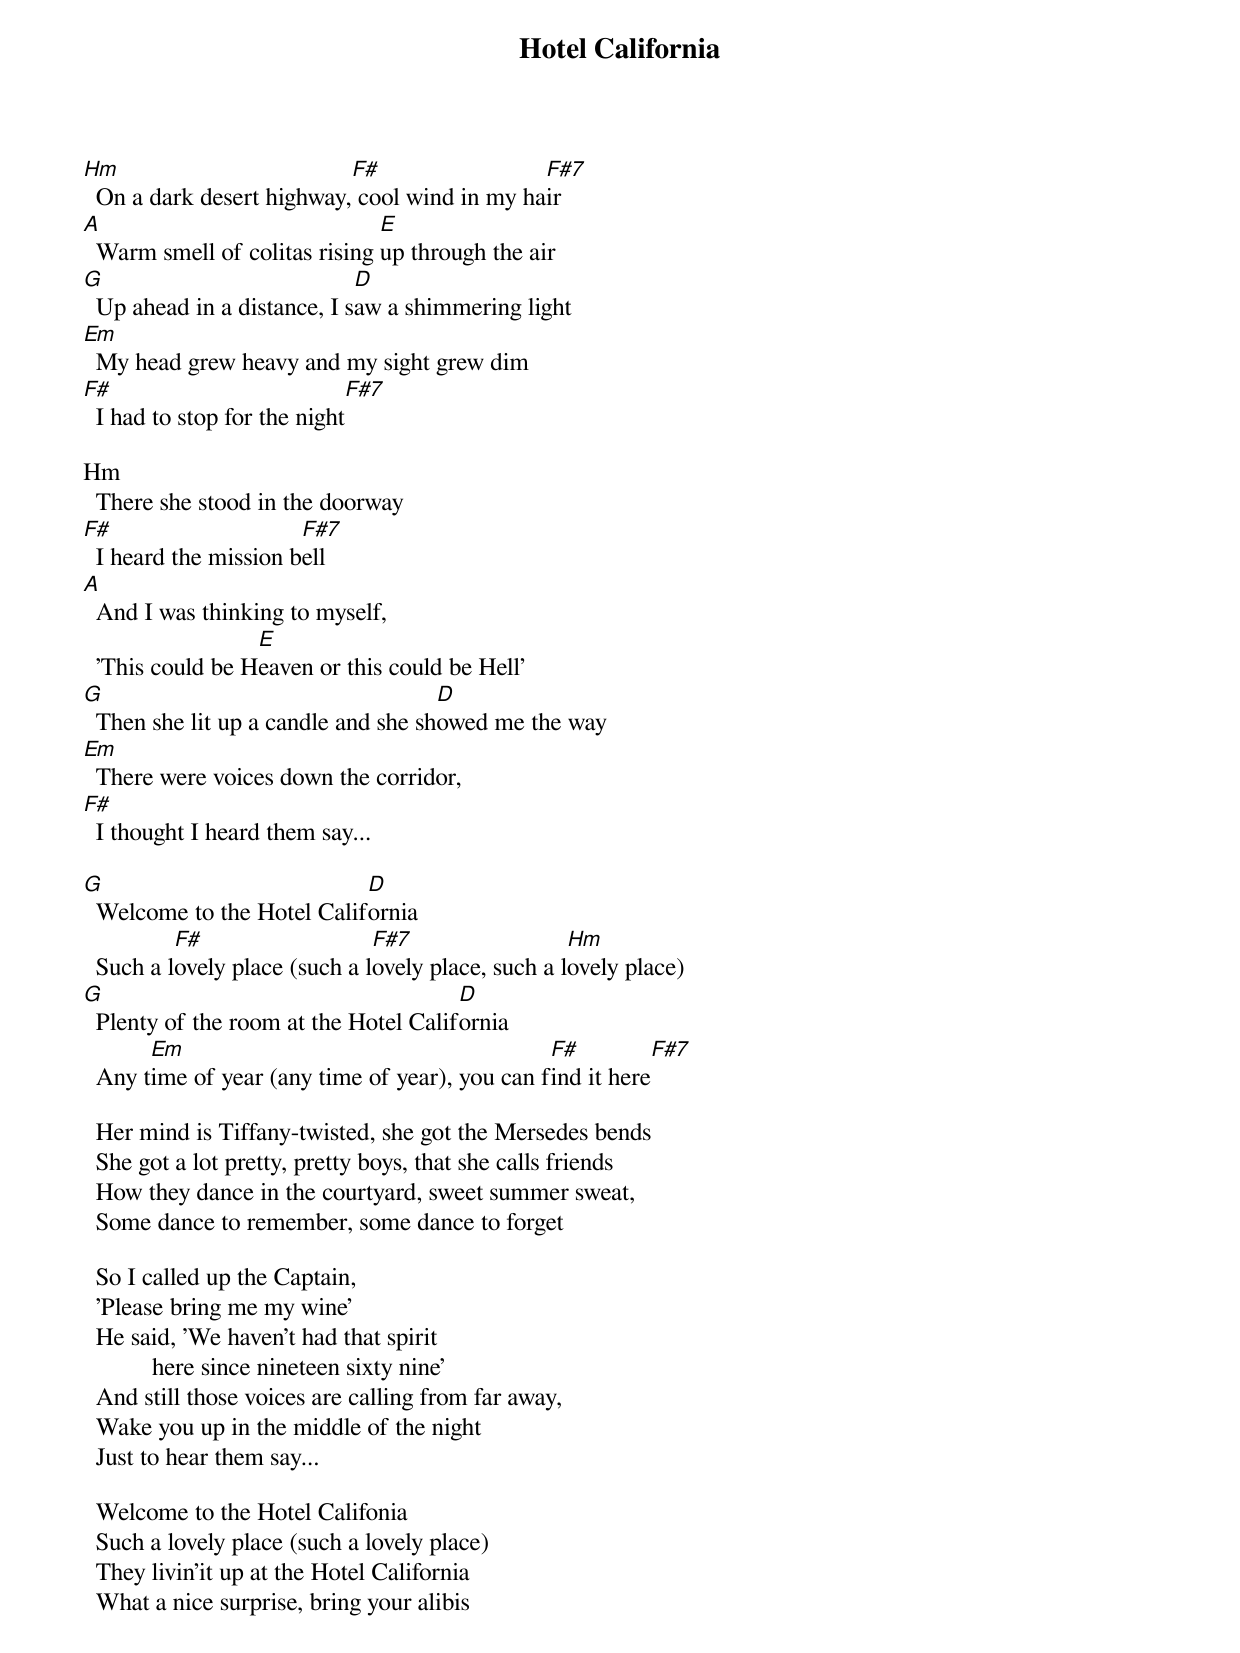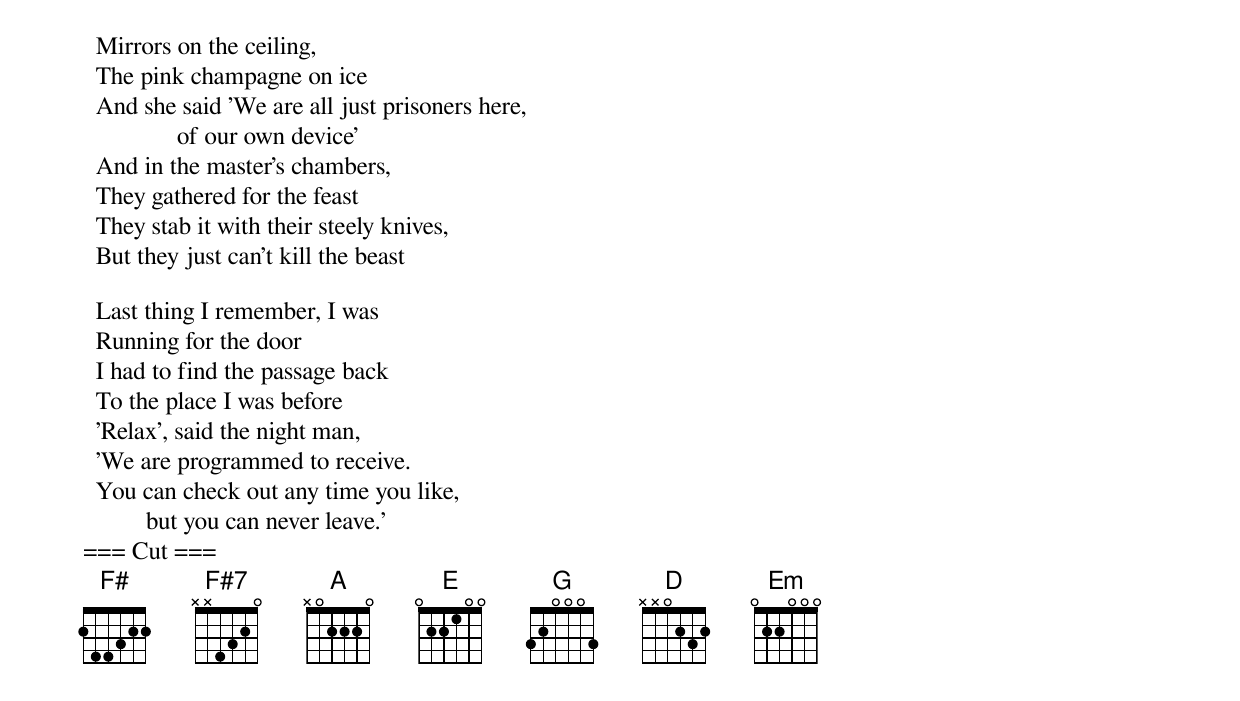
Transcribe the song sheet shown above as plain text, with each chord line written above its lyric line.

                    Hotel California

Hm                         F#                 F#7
  On a dark desert highway, cool wind in my hair
A                              E
  Warm smell of colitas rising up through the air
G                            D
  Up ahead in a distance, I saw a shimmering light
Em
  My head grew heavy and my sight grew dim
F#                           F#7
  I had to stop for the night

Hm
  There she stood in the doorway
F#                     F#7
  I heard the mission bell
A
  And I was thinking to myself,
                  E
  'This could be Heaven or this could be Hell'
G                                    D
  Then she lit up a candle and she showed me the way
Em
  There were voices down the corridor,
F#
  I thought I heard them say...

G                           D
  Welcome to the Hotel California
          F#                   F#7                  Hm
  Such a lovely place (such a lovely place, such a lovely place)
G                                      D
  Plenty of the room at the Hotel California
       Em                                       F#          F#7
  Any time of year (any time of year), you can find it here

  Her mind is Tiffany-twisted, she got the Mersedes bends
  She got a lot pretty, pretty boys, that she calls friends
  How they dance in the courtyard, sweet summer sweat,
  Some dance to remember, some dance to forget

  So I called up the Captain,
  'Please bring me my wine'
  He said, 'We haven't had that spirit
           here since nineteen sixty nine'
  And still those voices are calling from far away,
  Wake you up in the middle of the night
  Just to hear them say...

  Welcome to the Hotel Califonia
  Such a lovely place (such a lovely place)
  They livin'it up at the Hotel California
  What a nice surprise, bring your alibis

  Mirrors on the ceiling,
  The pink champagne on ice
  And she said 'We are all just prisoners here,
               of our own device'
  And in the master's chambers,
  They gathered for the feast
  They stab it with their steely knives,
  But they just can't kill the beast

  Last thing I remember, I was
  Running for the door
  I had to find the passage back
  To the place I was before
  'Relax', said the night man,
  'We are programmed to receive.
  You can check out any time you like,
          but you can never leave.'
=== Cut ===
